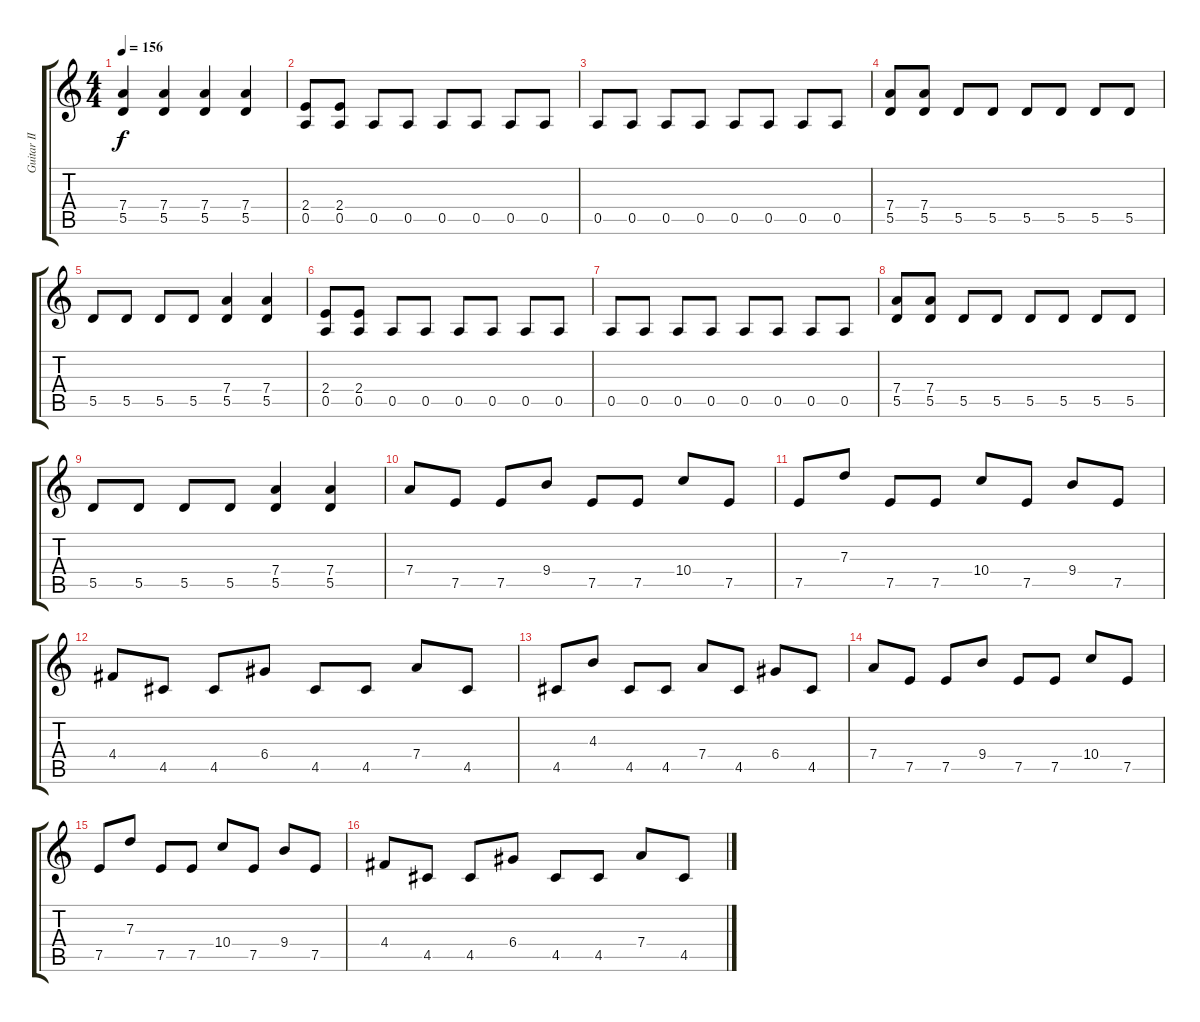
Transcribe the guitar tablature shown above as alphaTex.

\track ("Guitar II" "Guitar II") {instrument distortionguitar}
\staff {score tabs}
\tuning (E4 B3 G3 D3 A2 E2) {hide}
\ts (4 4)
\tempo 156
\clef g2
\ks c
(7.4 5.5).4{dy f} (7.4 5.5).4 (7.4 5.5).4 (7.4 5.5).4 |
(2.4 0.5).8 (2.4 0.5).8 0.5.8 0.5.8 0.5.8 0.5.8 0.5.8 0.5.8 |
0.5.8 0.5.8 0.5.8 0.5.8 0.5.8 0.5.8 0.5.8 0.5.8 |
(7.4 5.5).8 (7.4 5.5).8 5.5.8 5.5.8 5.5.8 5.5.8 5.5.8 5.5.8 |
5.5.8 5.5.8 5.5.8 5.5.8 (7.4 5.5).4 (7.4 5.5).4 |
(2.4 0.5).8 (2.4 0.5).8 0.5.8 0.5.8 0.5.8 0.5.8 0.5.8 0.5.8 |
0.5.8 0.5.8 0.5.8 0.5.8 0.5.8 0.5.8 0.5.8 0.5.8 |
(7.4 5.5).8 (7.4 5.5).8 5.5.8 5.5.8 5.5.8 5.5.8 5.5.8 5.5.8 |
5.5.8 5.5.8 5.5.8 5.5.8 (7.4 5.5).4 (7.4 5.5).4 |
7.4.8 7.5.8 7.5.8 9.4.8 7.5.8 7.5.8 10.4.8 7.5.8 |
7.5.8 7.3.8 7.5.8 7.5.8 10.4.8 7.5.8 9.4.8 7.5.8 |
4.4.8 4.5.8 4.5.8 6.4.8 4.5.8 4.5.8 7.4.8 4.5.8 |
4.5.8 4.3.8 4.5.8 4.5.8 7.4.8 4.5.8 6.4.8 4.5.8 |
7.4.8 7.5.8 7.5.8 9.4.8 7.5.8 7.5.8 10.4.8 7.5.8 |
7.5.8 7.3.8 7.5.8 7.5.8 10.4.8 7.5.8 9.4.8 7.5.8 |
4.4.8 4.5.8 4.5.8 6.4.8 4.5.8 4.5.8 7.4.8 4.5.8
